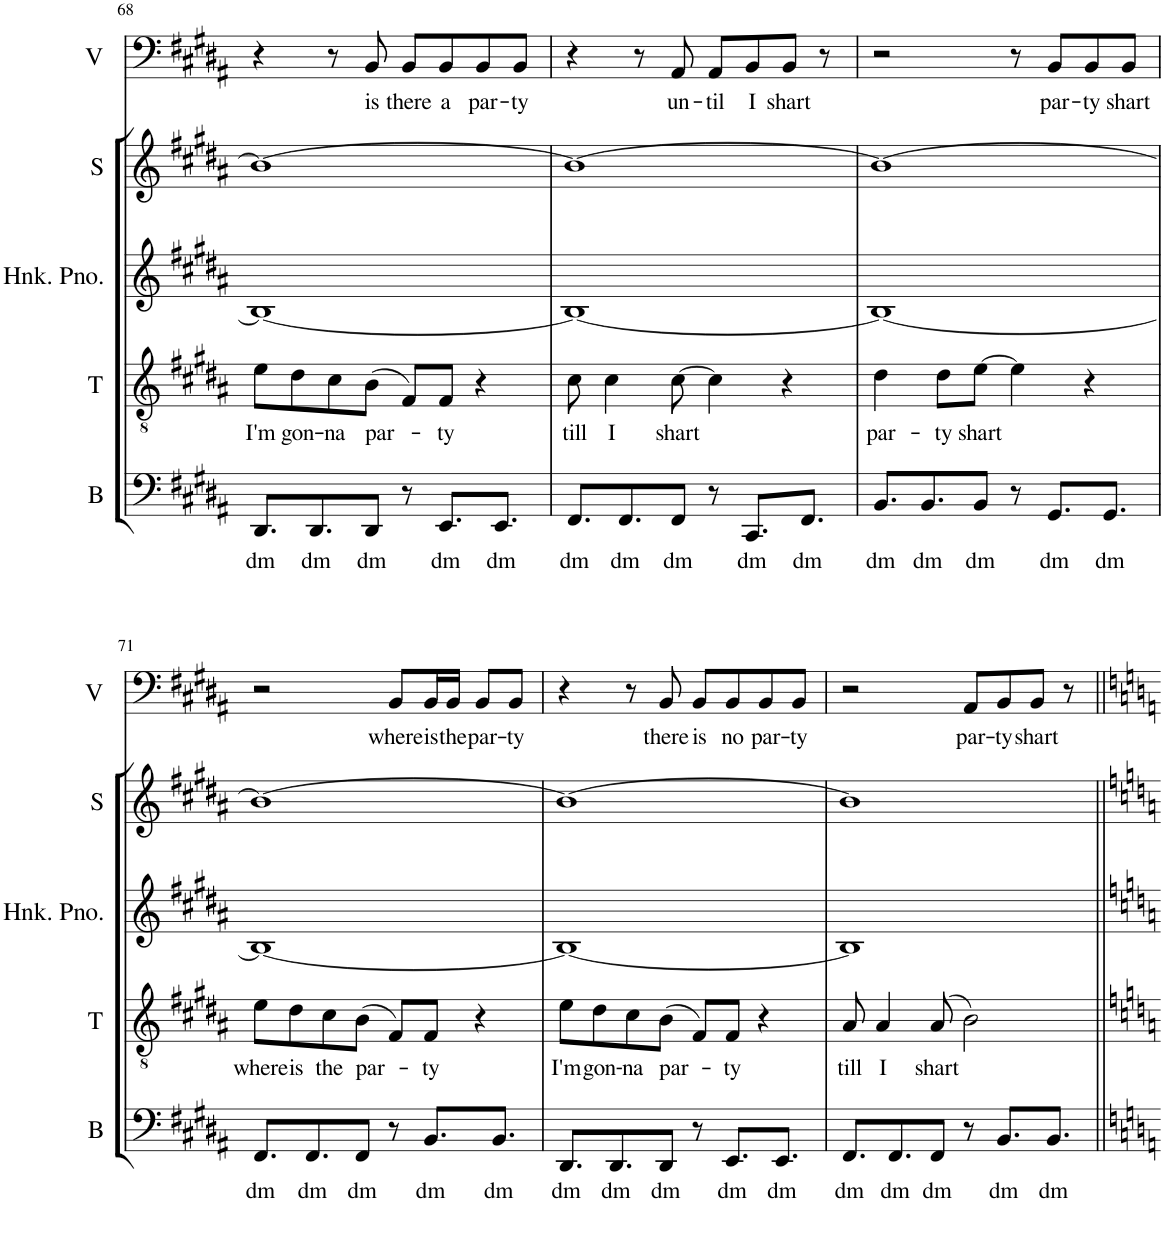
**kern	**text	**kern	**text	**kern	**kern	**kern	**text
*part5	*part5	*part4	*part4	*part3	*part2	*part1	*part1
*staff5	*staff5	*staff4	*staff4	*staff3	*staff2	*staff1	*staff1
*I"Bass	*	*I"Tenor	*	*I"Alto	*I"Soprano	*I"Voice	*
*I'B	*	*I'T	*	*I'A	*I'S	*I'V	*
!!LO:PB:g=z
*clefF4	*	*clefGv2	*	*clefG2	*clefG2	*clefF4	*
*	*	*Trd8c14	*	*	*	*	*
*k[f#c#g#d#a#]	*	*k[f#c#g#d#a#]	*	*k[f#c#g#d#a#]	*k[f#c#g#d#a#]	*k[f#c#g#d#a#]	*
*M4/4	*	*M4/4	*	*M4/4	*M4/4	*M4/4	*
=68	=68	=68	=68	=68	=68	=68	=68
!	!LO:LY:b	!	!LO:LY:b	!	!	!	!
8.DD#/L	dm	8e\L	I'm	1B_	1b_	4r	.
!	!	!	!LO:LY:b	!	!	!	!
.	.	8d#\	gon-	.	.	.	.
!	!LO:LY:b	!	!	!	!	!	!
8.DD#/	dm	.	.	.	.	.	.
!	!	!	!LO:LY:b	!	!	!	!
.	.	8c#\	-na	.	.	8r	.
!	!LO:LY:b	!	!LO:LY:b	!	!	!	!LO:LY:b
8DD#/J	dm	(8B\J	par-	.	.	8BB/	is
!	!	!	!	!	!	!	!LO:LY:b
8r	.	8F#/L)	.	.	.	8BB/L	there
!	!LO:LY:b	!	!LO:LY:b	!	!	!	!LO:LY:b
8.EE/L	dm	8F#/J	-ty	.	.	8BB/	a
!	!	!	!	!	!	!	!LO:LY:b
.	.	4r	.	.	.	8BB/	-par-
!	!LO:LY:b	!	!	!	!	!	!
8.EE/J	dm	.	.	.	.	.	.
!	!	!	!	!	!	!	!LO:LY:b
.	.	.	.	.	.	8BB/J	-ty
=69	=69	=69	=69	=69	=69	=69	=69
!	!LO:LY:b	!	!LO:LY:b	!	!	!	!
8.FF#/L	dm	8c#\	till	1B_	1b_	4r	.
!	!	!	!LO:LY:b	!	!	!	!
.	.	4c#\	I	.	.	.	.
!	!LO:LY:b	!	!	!	!	!	!
8.FF#/	dm	.	.	.	.	.	.
.	.	.	.	.	.	8r	.
!	!LO:LY:b	!	!LO:LY:b	!	!	!	!LO:LY:b
8FF#/J	dm	[8c#\	shart	.	.	8AA#/	un-
!	!	!	!	!	!	!	!LO:LY:b
8r	.	4c#\]	.	.	.	8AA#/L	-til
!	!LO:LY:b	!	!	!	!	!	!LO:LY:b
8.CC#/L	dm	.	.	.	.	8BB/	I
!	!	!	!	!	!	!	!LO:LY:b
.	.	4r	.	.	.	8BB/J	shart
!	!LO:LY:b	!	!	!	!	!	!
8.FF#/J	dm	.	.	.	.	.	.
.	.	.	.	.	.	8r	.
=70	=70	=70	=70	=70	=70	=70	=70
!	!LO:LY:b	!	!LO:LY:b	!	!	!	!
8.BB/L	dm	4d#\	par-	1B_	1b_	2r	.
!	!LO:LY:b	!	!	!	!	!	!
8.BB/	dm	.	.	.	.	.	.
!	!	!	!LO:LY:b	!	!	!	!
.	.	8d#\L	-ty	.	.	.	.
!	!LO:LY:b	!	!LO:LY:b	!	!	!	!
8BB/J	dm	[8e\J	shart	.	.	.	.
8r	.	4e\]	.	.	.	8r	.
!	!LO:LY:b	!	!	!	!	!	!LO:LY:b
8.GG#/L	dm	.	.	.	.	8BB/L	par-
!	!	!	!	!	!	!	!LO:LY:b
.	.	4r	.	.	.	8BB/	-ty
!	!LO:LY:b	!	!	!	!	!	!
8.GG#/J	dm	.	.	.	.	.	.
!	!	!	!	!	!	!	!LO:LY:b
.	.	.	.	.	.	8BB/J	shart
!!LO:LB:g=z
=71	=71	=71	=71	=71	=71	=71	=71
!	!LO:LY:b	!	!LO:LY:b	!	!	!	!
8.FF#/L	dm	8e\L	where	1B_	1b_	2r	.
!	!	!	!LO:LY:b	!	!	!	!
.	.	8d#\	is	.	.	.	.
!	!LO:LY:b	!	!	!	!	!	!
8.FF#/	dm	.	.	.	.	.	.
!	!	!	!LO:LY:b	!	!	!	!
.	.	8c#\	the	.	.	.	.
!	!LO:LY:b	!	!LO:LY:b	!	!	!	!
8FF#/J	dm	(8B\J	par-	.	.	.	.
!	!	!	!	!	!	!	!LO:LY:b
8r	.	8F#/L)	.	.	.	8BB/L	where
!	!LO:LY:b	!	!LO:LY:b	!	!	!	!LO:LY:b
8.BB/L	dm	8F#/J	-ty	.	.	16BB/L	is
!	!	!	!	!	!	!	!LO:LY:b
.	.	.	.	.	.	16BB/JJ	the
!	!	!	!	!	!	!	!LO:LY:b
.	.	4r	.	.	.	8BB/L	par-
!	!LO:LY:b	!	!	!	!	!	!
8.BB/J	dm	.	.	.	.	.	.
!	!	!	!	!	!	!	!LO:LY:b
.	.	.	.	.	.	8BB/J	-ty
=72	=72	=72	=72	=72	=72	=72	=72
!	!LO:LY:b	!	!LO:LY:b	!	!	!	!
8.DD#/L	dm	8e\L	I'm	1B_	1b_	4r	.
!	!	!	!LO:LY:b	!	!	!	!
.	.	8d#\	gon-	.	.	.	.
!	!LO:LY:b	!	!	!	!	!	!
8.DD#/	dm	.	.	.	.	.	.
!	!	!	!LO:LY:b	!	!	!	!
.	.	8c#\	-na	.	.	8r	.
!	!LO:LY:b	!	!LO:LY:b	!	!	!	!LO:LY:b
8DD#/J	dm	(8B\J	par-	.	.	8BB/	there
!	!	!	!	!	!	!	!LO:LY:b
8r	.	8F#/L)	.	.	.	8BB/L	is
!	!LO:LY:b	!	!LO:LY:b	!	!	!	!LO:LY:b
8.EE/L	dm	8F#/J	-ty	.	.	8BB/	no
!	!	!	!	!	!	!	!LO:LY:b
.	.	4r	.	.	.	8BB/	-par-
!	!LO:LY:b	!	!	!	!	!	!
8.EE/J	dm	.	.	.	.	.	.
!	!	!	!	!	!	!	!LO:LY:b
.	.	.	.	.	.	8BB/J	-ty
=73	=73	=73	=73	=73	=73	=73	=73
!	!LO:LY:b	!	!LO:LY:b	!	!	!	!
8.FF#/L	dm	8A#/	till	1B]	1b]	2r	.
!	!	!	!LO:LY:b	!	!	!	!
.	.	4A#/	I	.	.	.	.
!	!LO:LY:b	!	!	!	!	!	!
8.FF#/	dm	.	.	.	.	.	.
!	!LO:LY:b	!	!LO:LY:b	!	!	!	!
8FF#/J	dm	(8A#/	shart	.	.	.	.
!	!	!	!	!	!	!	!LO:LY:b
8r	.	2B\)	.	.	.	8AA#/L	par-
!	!LO:LY:b	!	!	!	!	!	!LO:LY:b
8.BB/L	dm	.	.	.	.	8BB/	-ty
!	!	!	!	!	!	!	!LO:LY:b
.	.	.	.	.	.	8BB/J	shart
!	!LO:LY:b	!	!	!	!	!	!
8.BB/J	dm	.	.	.	.	.	.
.	.	.	.	.	.	8r	.
=||	=||	=||	=||	=||	=||	=||	=||
*-	*-	*-	*-	*-	*-	*-	*-
